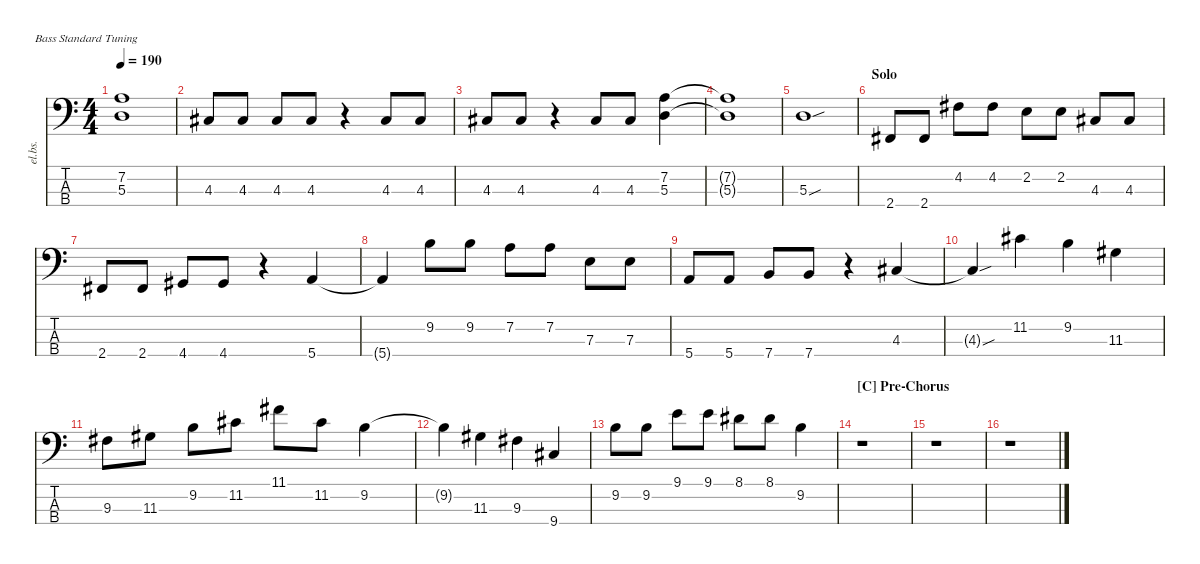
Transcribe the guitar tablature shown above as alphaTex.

\defaultSystemsLayout 4
\hideDynamics
\bracketExtendMode nobrackets
\track ("Electric Bass" "el.bs.") {mute instrument electricbassfinger}
\staff {score tabs}
\tuning (G2 D2 A1 E1)
\ts (4 4)
\tempo 190
\clef f4
\ks c
(7.2{t} 5.3{t}).1{dy mf beam Down} |
4.3{acc #}.8{beam Up} 4.3{acc #}.8{beam Up} 4.3{acc #}.8{beam Up} 4.3{acc #}.8{beam Up} r.4{beam Down} 4.3{acc #}.8{beam Up} 4.3{acc #}.8{beam Up} |
4.3{acc #}.8{beam Up} 4.3{acc #}.8{beam Up} r.4{beam Down} 4.3{acc #}.8{beam Up} 4.3{acc #}.8{beam Up} (5.3 7.2).4{beam Down} |
(7.2{t} 5.3{t}).1{beam Down} |
5.3{sou}.1{beam Down} |
\section ("" "Solo")
2.4{acc #}.8{beam Up} 2.4{acc #}.8{beam Up} 4.2{acc #}.8{beam Down} 4.2{acc #}.8{beam Down} 2.2.8{beam Down} 2.2.8{beam Down} 4.3{acc #}.8{beam Up} 4.3{acc #}.8{beam Up} |
2.4{acc #}.8{beam Up} 2.4{acc #}.8{beam Up} 4.4{acc #}.8{beam Up} 4.4{acc #}.8{beam Up} r.4{beam Down} 5.4.4{beam Up} |
5.4{t}.4{beam Up} 9.2.8{beam Down} 9.2.8{beam Down} 7.2.8{beam Down} 7.2.8{beam Down} 7.3.8{beam Down} 7.3.8{beam Down} |
5.4.8{beam Up} 5.4.8{beam Up} 7.4.8{beam Up} 7.4.8{beam Up} r.4{beam Down} 4.3{acc #}.4{beam Up} |
4.3{sou t acc #}.4{beam Up} 11.2{acc #}.4{beam Down} 9.2.4{beam Down} 11.3{acc #}.4{beam Down} |
9.3{acc #}.8{beam Down} 11.3{acc #}.8{beam Down} 9.2.8{beam Down} 11.2{acc #}.8{beam Down} 11.1{acc #}.8{beam Down} 11.2{acc #}.8{beam Down} 9.2.4{beam Down} |
9.2{t}.4{beam Down} 11.3{acc #}.4{beam Down} 9.3{acc #}.4{beam Down} 9.4{acc #}.4{beam Up} |
9.2.8{beam Down} 9.2.8{beam Down} 9.1.8{beam Down} 9.1.8{beam Down} 8.1{acc #}.8{beam Down} 8.1{acc #}.8{beam Down} 9.2.4{beam Down} |
\section ("C" "Pre-Chorus")
r.1{beam Down} |
r.1{beam Down} |
r.1{beam Down}
